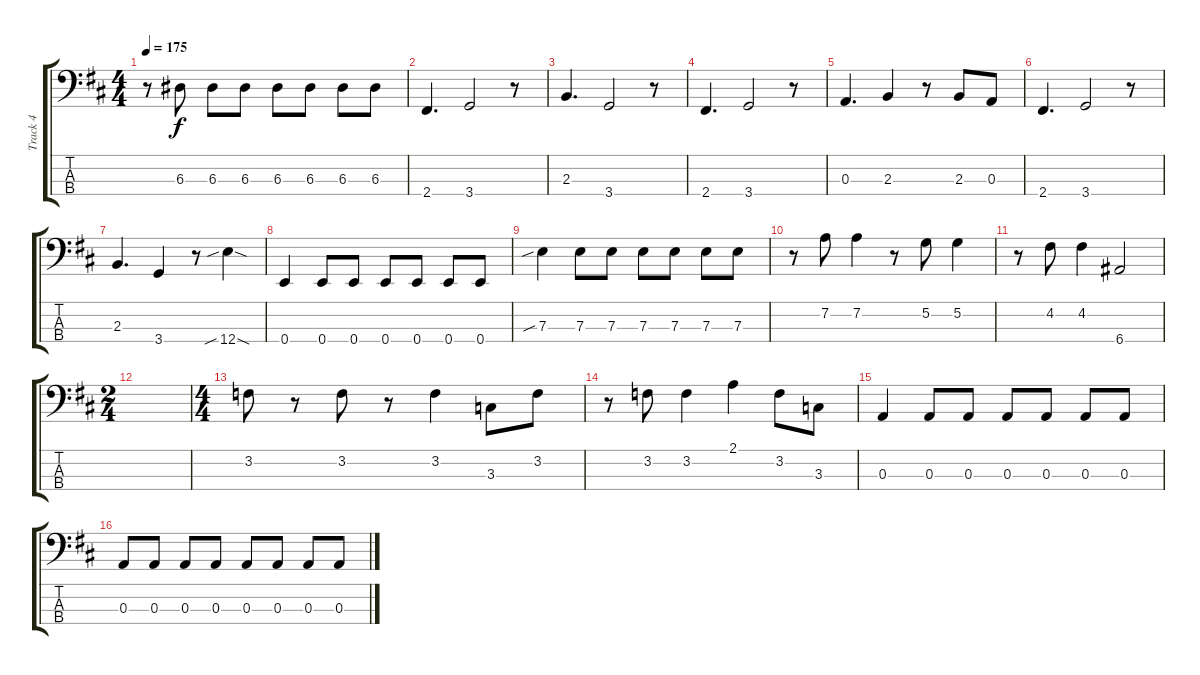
\track ("Track 4" "Track 4") {instrument electricbassfinger}
\staff {score tabs}
\tuning (G2 D2 A1 E1) {hide}
\ts (4 4)
\tempo 175
\clef f4
\ks d
r.8{dy f} 6.3.8 6.3.8 6.3.8 6.3.8 6.3.8 6.3.8 6.3.8 |
2.4.4{d} 3.4.2 r.8 |
2.3.4{d} 3.4.2 r.8 |
2.4.4{d} 3.4.2 r.8 |
0.3.4{d} 2.3.4 r.8 2.3.8 0.3.8 |
2.4.4{d} 3.4.2 r.8 |
2.3.4{d} 3.4.4 r.8 12.4{sib sod}.4 |
0.4.4 0.4.8 0.4.8 0.4.8 0.4.8 0.4.8 0.4.8 |
7.3{sib}.4 7.3.8 7.3.8 7.3.8 7.3.8 7.3.8 7.3.8 |
r.8 7.2.8 7.2.4 r.8 5.2.8 5.2.4 |
r.8 4.2.8 4.2.4 6.4.2 |
\ts (2 4)
|
\ts (4 4)
3.2.8 r.8 3.2.8 r.8 3.2.4 3.3.8 3.2.8 |
r.8 3.2.8 3.2.4 2.1.4 3.2.8 3.3.8 |
0.3.4 0.3.8 0.3.8 0.3.8 0.3.8 0.3.8 0.3.8 |
0.3.8 0.3.8 0.3.8 0.3.8 0.3.8 0.3.8 0.3.8 0.3.8
